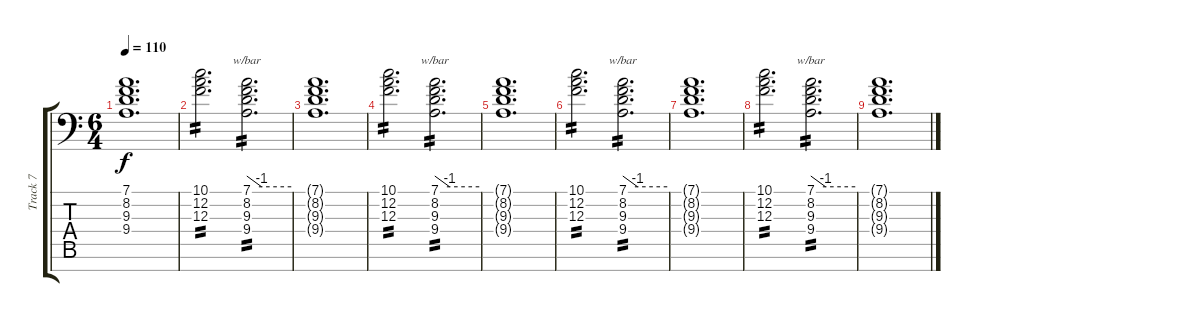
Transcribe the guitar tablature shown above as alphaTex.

\track ("Track 7" "Track 7") {instrument stringensemble1}
\staff {score tabs}
\tuning (D4 A3 F3 C3 G2 D2 G1) {hide}
\ts (6 4)
\tempo 110
\clef f4
\ks c
(7.1{t} 8.2{t} 9.3{t} 9.4{t}).1{d dy f} |
(10.1 12.2 12.3).2{d tp 2} (7.1 8.2 9.3 9.4).2{d tbe (custom default 0 0 20 -4 60 -4) tp 2} |
(7.1{t} 8.2{t} 9.3{t} 9.4{t}).1{d} |
(10.1 12.2 12.3).2{d tp 2} (7.1 8.2 9.3 9.4).2{d tbe (custom default 0 0 20 -4 60 -4) tp 2} |
(7.1{t} 8.2{t} 9.3{t} 9.4{t}).1{d} |
(10.1 12.2 12.3).2{d tp 2} (7.1 8.2 9.3 9.4).2{d tbe (custom default 0 0 20 -4 60 -4) tp 2} |
(7.1{t} 8.2{t} 9.3{t} 9.4{t}).1{d} |
(10.1 12.2 12.3).2{d tp 2} (7.1 8.2 9.3 9.4).2{d tbe (custom default 0 0 20 -4 60 -4) tp 2} |
(7.1{t} 8.2{t} 9.3{t} 9.4{t}).1{d}
